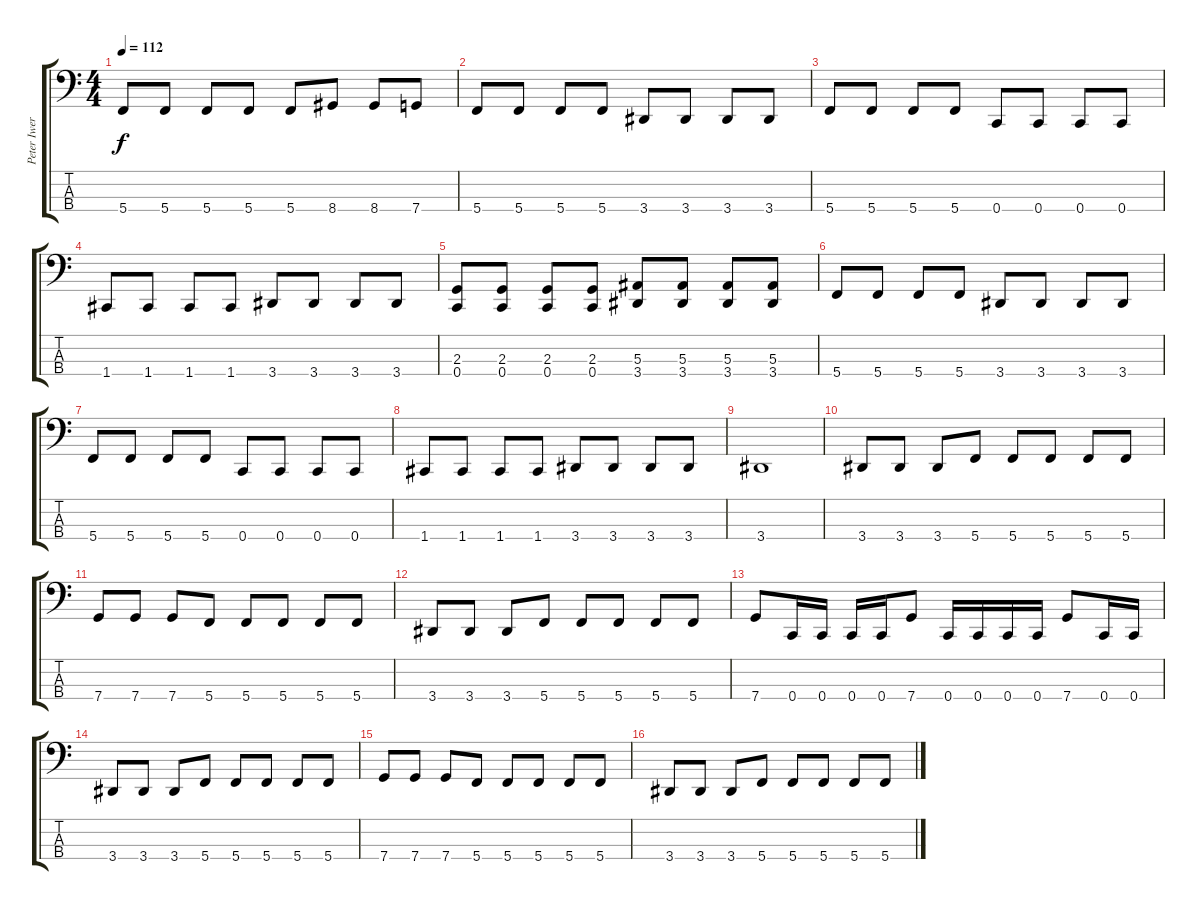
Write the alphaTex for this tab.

\track ("Peter Iwers" "Peter Iwer") {instrument electricbassfinger}
\staff {score tabs}
\tuning (Eb2 Bb1 F1 C1) {hide}
\ts (4 4)
\tempo 112
\clef f4
\ks c
5.4.8{dy f} 5.4.8 5.4.8 5.4.8 5.4.8 8.4.8 8.4.8 7.4.8 |
5.4.8 5.4.8 5.4.8 5.4.8 3.4.8 3.4.8 3.4.8 3.4.8 |
5.4.8 5.4.8 5.4.8 5.4.8 0.4.8 0.4.8 0.4.8 0.4.8 |
1.4.8 1.4.8 1.4.8 1.4.8 3.4.8 3.4.8 3.4.8 3.4.8 |
(2.3 0.4).8 (2.3 0.4).8 (2.3 0.4).8 (2.3 0.4).8 (5.3 3.4).8 (5.3 3.4).8 (5.3 3.4).8 (5.3 3.4).8 |
5.4.8 5.4.8 5.4.8 5.4.8 3.4.8 3.4.8 3.4.8 3.4.8 |
5.4.8 5.4.8 5.4.8 5.4.8 0.4.8 0.4.8 0.4.8 0.4.8 |
1.4.8 1.4.8 1.4.8 1.4.8 3.4.8 3.4.8 3.4.8 3.4.8 |
3.4.1 |
3.4.8 3.4.8 3.4.8 5.4.8 5.4.8 5.4.8 5.4.8 5.4.8 |
7.4.8 7.4.8 7.4.8 5.4.8 5.4.8 5.4.8 5.4.8 5.4.8 |
3.4.8 3.4.8 3.4.8 5.4.8 5.4.8 5.4.8 5.4.8 5.4.8 |
7.4.8 0.4.16 0.4.16 0.4.16 0.4.16 7.4.8 0.4.16 0.4.16 0.4.16 0.4.16 7.4.8 0.4.16 0.4.16 |
3.4.8 3.4.8 3.4.8 5.4.8 5.4.8 5.4.8 5.4.8 5.4.8 |
7.4.8 7.4.8 7.4.8 5.4.8 5.4.8 5.4.8 5.4.8 5.4.8 |
3.4.8 3.4.8 3.4.8 5.4.8 5.4.8 5.4.8 5.4.8 5.4.8
